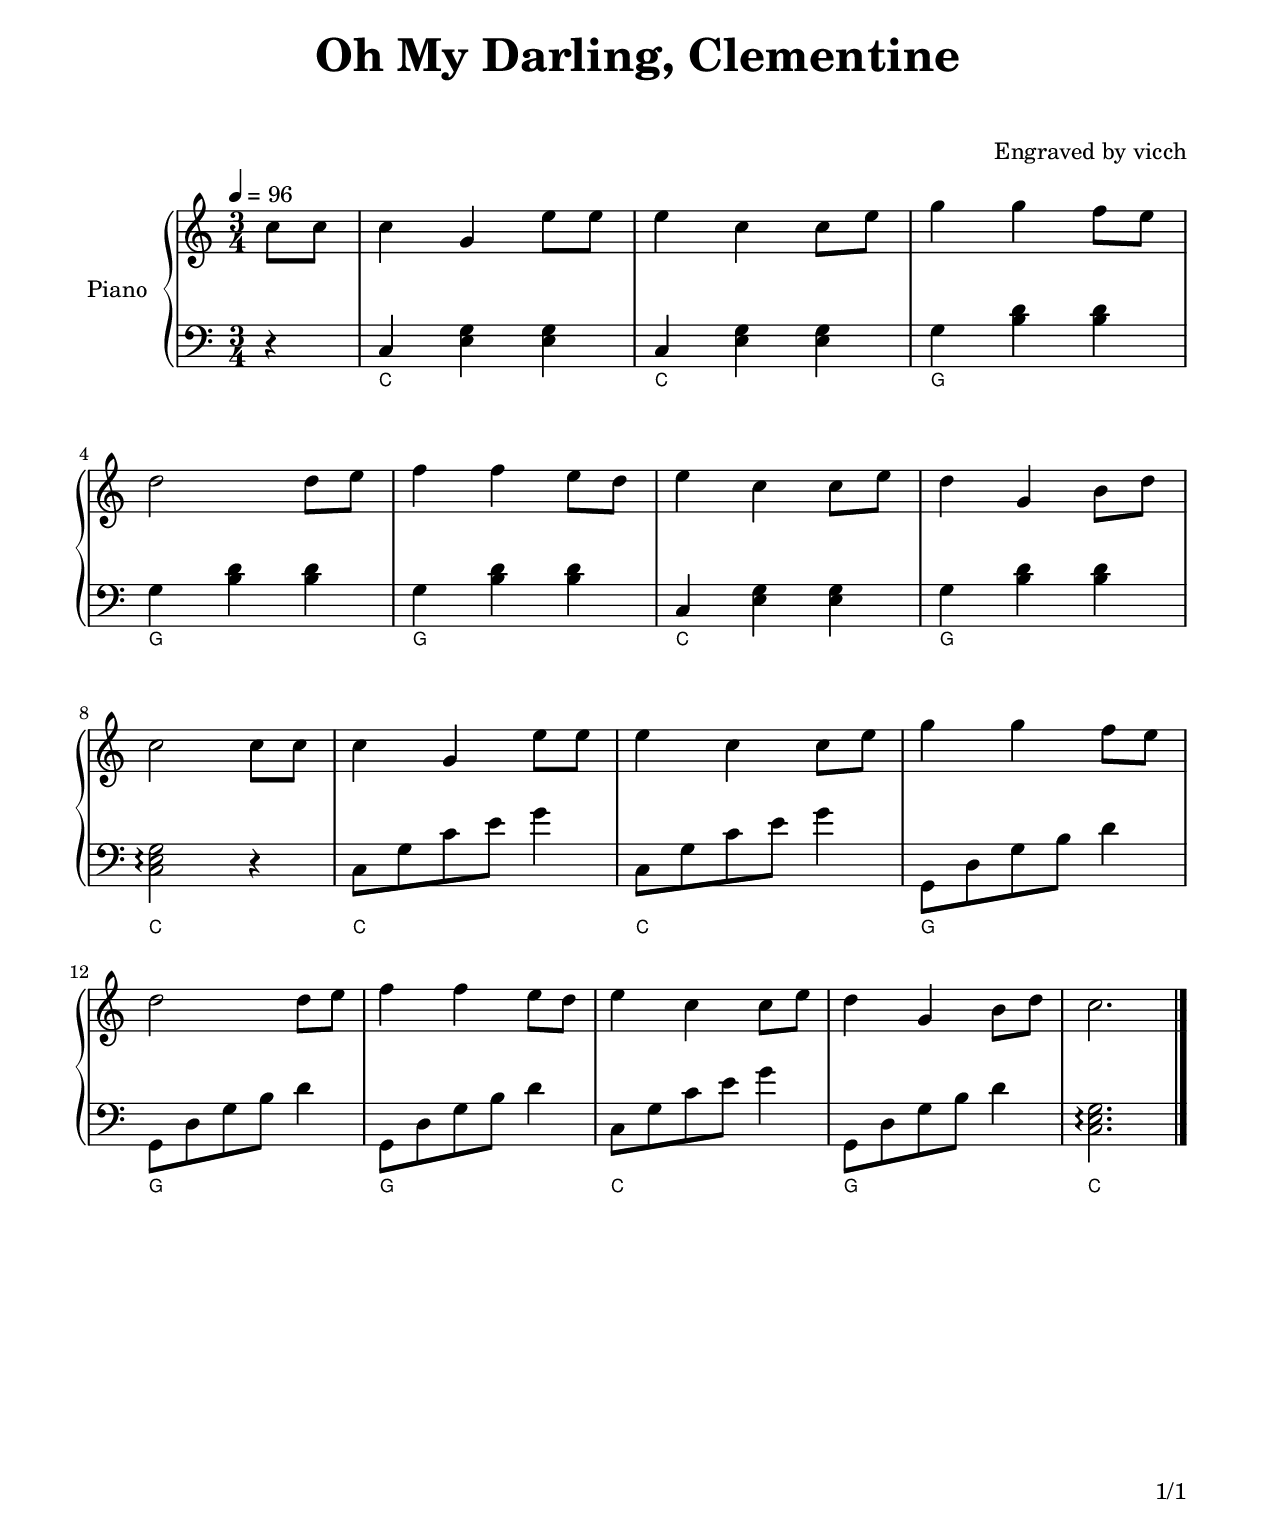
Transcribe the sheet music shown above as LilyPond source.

\version "2.24.3"

#(define title      "Oh My Darling, Clementine")
#(define title-font "")
#(define sequence   "EveryonePiano 979")
#(define total-page 1)

\include "../base.ly"

\markup \vspace #1.5

CI = { c4 <e g>4  <e g>4  }
GI = { g4 <b d'>4 <b d'>4 }

CII = { c8  g8 c'8 e'8 g'4 }
GII = { g,8 d8 g8  b8  d'4 }

\score {
  \new PianoStaff \with {
    instrumentName = "Piano"
  } <<
    \new Staff {
      \tempo 4 = 96
      \clef treble
      \key c \major
      \time 3/4
      
      \partial 4 c''8 c''8 | c''4 g'4  e''8 e''8 | e''4 c''4 c''8 e''8 | g''4 g''4 f''8 e''8 | \break
      d''2       d''8 e''8 | f''4 f''4 e''8 d''8 | e''4 c''4 c''8 e''8 | d''4 g'4  b'8  d''8 | \break
      
      c''2       c''8 c''8 | c''4 g'4  e''8 e''8 | e''4 c''4 c''8 e''8 | g''4 g''4 f''8 e''8 | \break
      d''2       d''8 e''8 | f''4 f''4 e''8 d''8 | e''4 c''4 c''8 e''8 | d''4 g'4  b'8  d''8 | c''2. | \bar "|."
    }
    \new Staff {
      \clef bass
      \key c \major
      \time 3/4
      
      r4  | \CI | \CI | \GI |
      \GI | \GI | \CI | \GI |
      
      <c e g>2\arpeggio r4 | \CII | \CII | \GII |
      \GII                 | \GII | \CII | \GII | <c e g>2.\arpeggio
    }
    \chords {
      r4  | c2. | c2. | g2. |
      g2. | g2. | c2. | g2. |
      
      c2 r4 | c2. | c2. | g2. |
      g2.   | g2. | c2. | g2. | c2. |
    }
  >>
  \layout {}
  \midi {}
}
